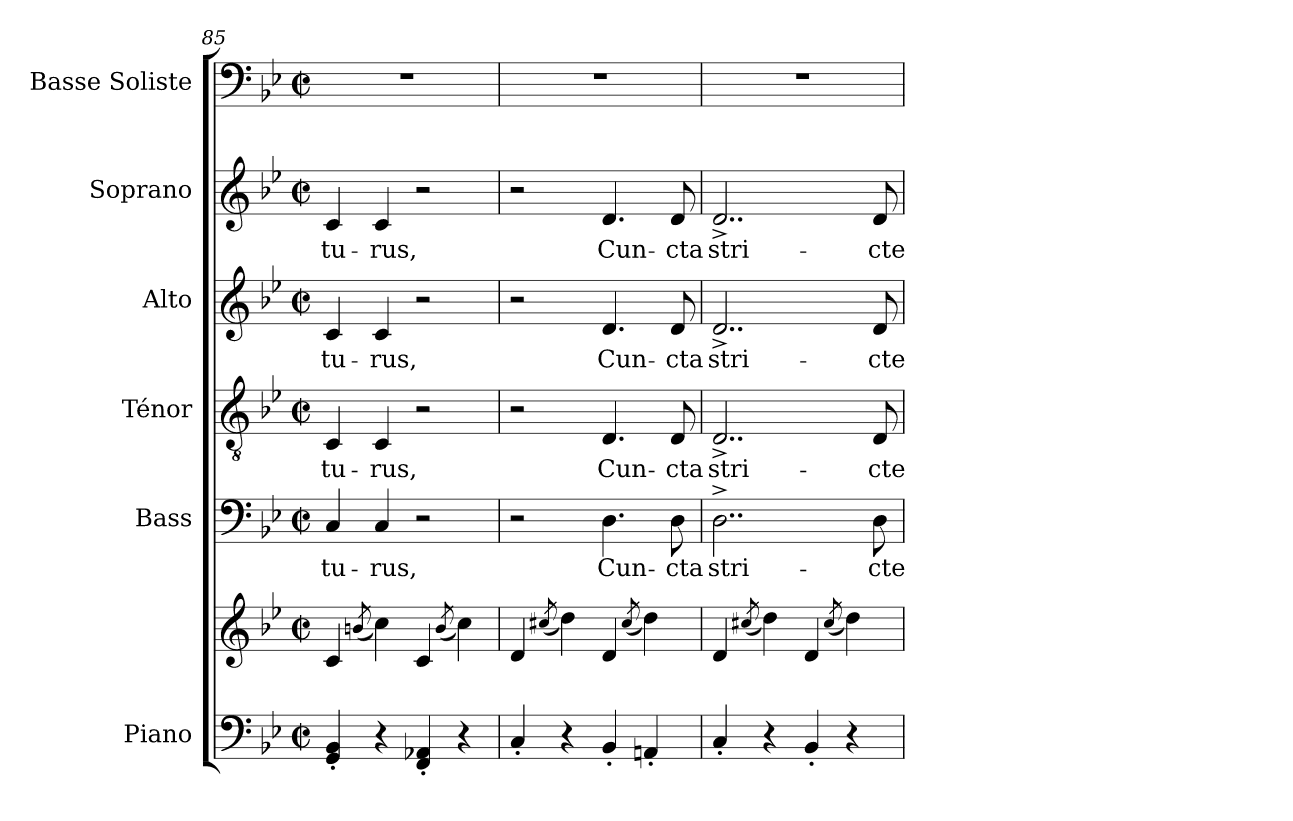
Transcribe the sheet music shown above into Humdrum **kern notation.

**kern	**kern	**kern	**text	**kern	**text	**kern	**text	**kern	**text	**kern
*part6	*part6	*part5	*part5	*part4	*part4	*part3	*part3	*part2	*part2	*part1
*staff7	*staff6	*staff5	*staff5	*staff4	*staff4	*staff3	*staff3	*staff2	*staff2	*staff1
*I"Piano	*	*I"Bass	*	*I"Ténor	*	*I"Alto	*	*I"Soprano	*	*I"Basse Soliste
*I'Pia.	*	*I'B.	*	*I'T.	*	*I'A.	*	*I'S.	*	*I'Basse Soliste
*clefF4	*clefG2	*clefF4	*	*clefGv2	*	*clefG2	*	*clefG2	*	*clefF4
*k[b-e-]	*k[b-e-]	*k[b-e-]	*	*k[b-e-]	*	*k[b-e-]	*	*k[b-e-]	*	*k[b-e-]
*M2/2	*M2/2	*M2/2	*	*M2/2	*	*M2/2	*	*M2/2	*	*M2/2
*met(c|)	*met(c|)	*met(c|)	*	*met(c|)	*	*met(c|)	*	*met(c|)	*	*met(c|)
=85	=85	=85	=85	=85	=85	=85	=85	=85	=85	=85
4GG/' 4BB-/'	4c/	4C/	-tu-	4C/	-tu-	4c/	-tu-	4c/	-tu-	1r
.	(8qbn/	.	.	.	.	.	.	.	.	.
4r	4cc\)	4C/	-rus,	4C/	-rus,	4c/	-rus,	4c/	-rus,	.
4FF/' 4AA-X/'	4c/	2r	.	2r	.	2r	.	2r	.	.
.	(8qb/	.	.	.	.	.	.	.	.	.
4r	4cc\)	.	.	.	.	.	.	.	.	.
=86	=86	=86	=86	=86	=86	=86	=86	=86	=86	=86
4C'/	4d/	2r	.	2r	.	2r	.	2r	.	1r
.	(8qcc#X/	.	.	.	.	.	.	.	.	.
4r	4dd\)	.	.	.	.	.	.	.	.	.
4BB-'/	4d/	4.D\	Cun-	4.D/	Cun-	4.d/	Cun-	4.d/	Cun-	.
.	(8qcc#/	.	.	.	.	.	.	.	.	.
4AAn'/	4dd\)	.	.	.	.	.	.	.	.	.
.	.	8D\	-cta	8D/	-cta	8d/	-cta	8d/	-cta	.
!!LO:LB:g=z
=87	=87	=87	=87	=87	=87	=87	=87	=87	=87	=87
4C'/	4d/	2..D^\	stri-	2..D^/	stri-	2..d^/	stri-	2..d^/	stri-	1r
.	(8qcc#X/	.	.	.	.	.	.	.	.	.
4r	4dd\)	.	.	.	.	.	.	.	.	.
4BB-'/	4d/	.	.	.	.	.	.	.	.	.
.	(8qcc#/	.	.	.	.	.	.	.	.	.
4r	4dd\)	.	.	.	.	.	.	.	.	.
.	.	8D\	-cte	8D/	-cte	8d/	-cte	8d/	-cte	.
=	=	=	=	=	=	=	=	=	=	=
*-	*-	*-	*-	*-	*-	*-	*-	*-	*-	*-
